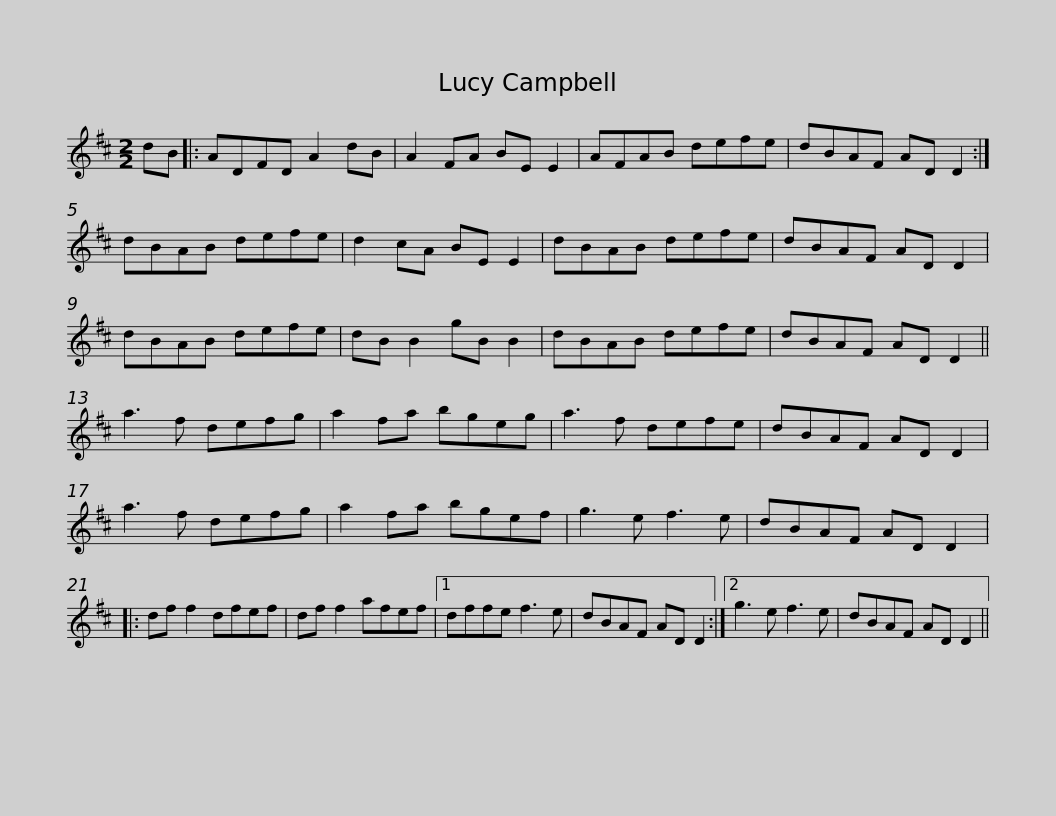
X:1
L:1/8
M:2/2
I:linebreak $
K:D
V:1 treble
V:1
 dB |: ADFD A2 dB | A2 FA BE E2 | AFAB defe | dBAF AD D2 :| %5
 dBAB defe |$ d2 cA BE E2 | dBAB defe | dBAF AD D2 | dBAB defe | %10
 dB B2 gB B2 | dBAB defe |$ dBAF AD D2 || a3 f defg | a2 fa bgeg | %15
 a3 f defe | dBAF AD D2 | a3 f defg |$ a2 fa bgef | g3 e f3 e | %20
 dBAF AD D2 |: df f2 dfef | df f2 afef |1 dffe f3 e |$ dBAF AD D2 :|2 %25
 g3 e f3 e | dBAF AD D2 || %27
